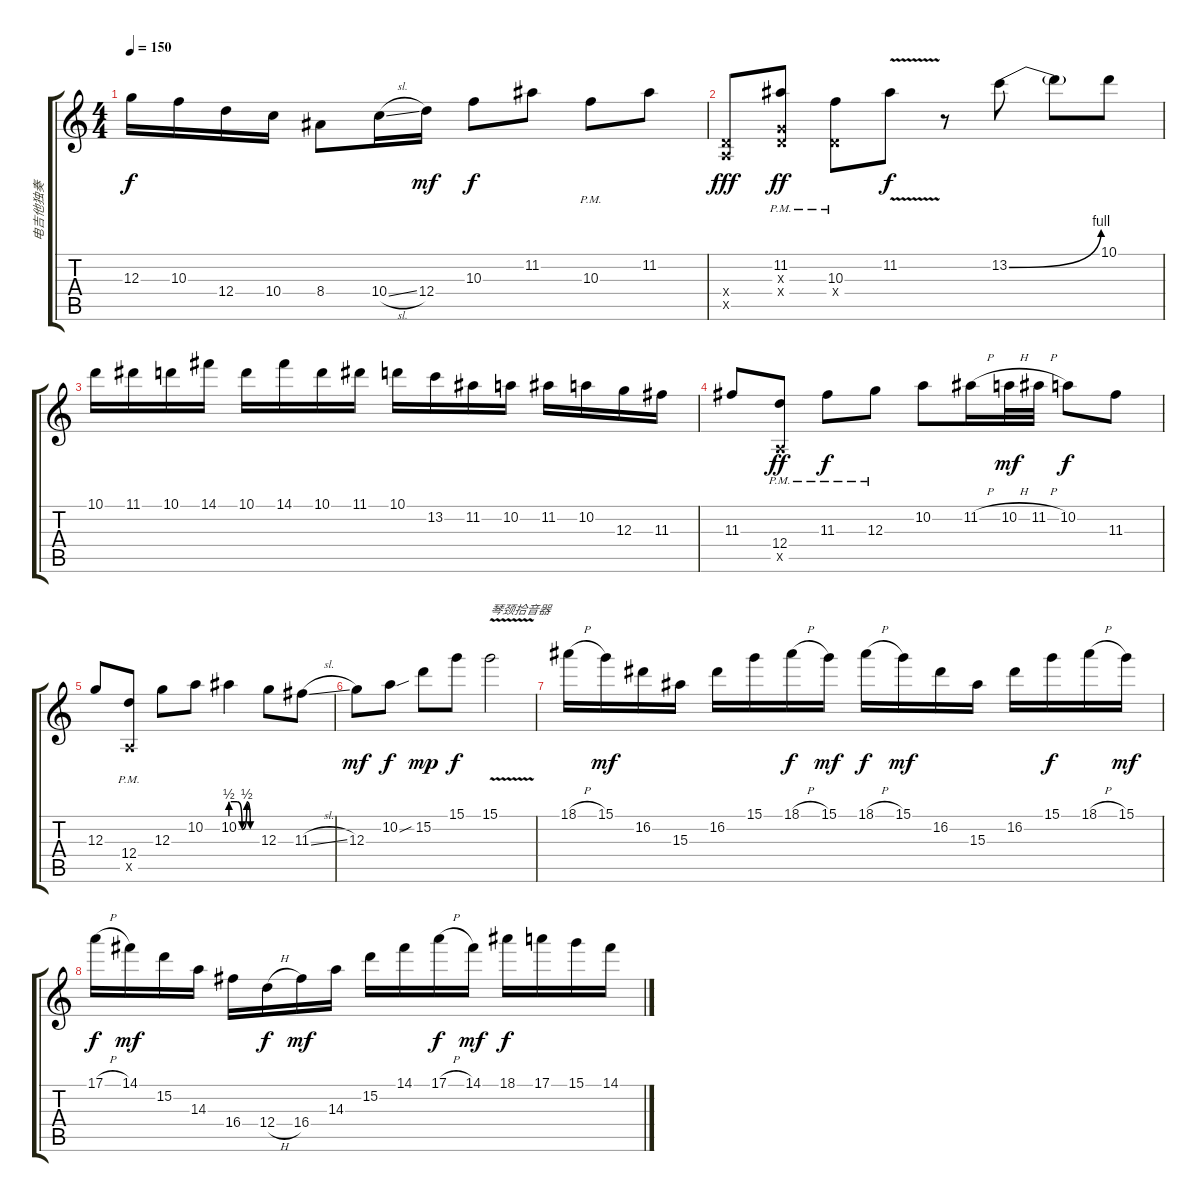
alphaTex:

\track ("电吉他独奏" "电吉他独奏") {instrument overdrivenguitar}
\staff {score tabs}
\tuning (E4 B3 G3 D3 A2 E2) {hide}
\ts (4 4)
\tempo 150
\clef g2
\ks c
12.3.16{dy f} 10.3.16 12.4.16 10.4.16 8.4.8 10.4{sl}.16 12.4.16{dy mf} 10.3.8{dy f} 11.2.8 10.3{pm}.8 11.2.8 |
(0.4{x} 0.5{x}).8{dy fff} (11.2{pm} 0.3{x} 0.4{x}).8{dy ff} (10.3{pm} 0.4{x}).8 11.2{v}.8{dy f} r.8 13.2{be (bend 0 0 60 4)}.8 13.2{t}.8 10.1.8 |
10.1.16 11.1.16 10.1.16 14.1.16 10.1.16 14.1.16 10.1.16 11.1.16 10.1.16 13.2.16 11.2.16 10.2.16 11.2.16 10.2.16 12.3.16 11.3.16 |
11.3.8 (12.4{pm} 0.5{x}).8{dy ff} 11.3{pm}.8{dy f} 12.3{pm}.8 10.2.8 11.2{h}.16 10.2{h}.32{dy mf} 11.2{h}.32 10.2.8{dy f} 11.3.8 |
12.3.8 (12.4{pm} 0.5{x}).8 12.3.8 10.2.8 10.2{be (custom 0 2 15 2 26 0 37 2 45 0 60 0)}.4 12.3.8 11.3{sl}.8 |
12.3.8{dy mf} 10.2{sou}.8{dy f} 15.2.8{dy mp} 15.1.8{dy f} 15.1{v}.2{txt "琴颈拾音器"} |
18.1{h}.16 15.1.16{dy mf} 16.2.16 15.3.16 16.2.16 15.1.16{txt ""} 18.1{h}.16{dy f} 15.1.16{dy mf} 18.1{h}.16{dy f} 15.1.16{dy mf} 16.2.16 15.3.16 16.2.16 15.1.16{dy f} 18.1{h}.16 15.1.16{dy mf} |
17.1{h}.16{dy f} 14.1.16{dy mf} 15.2.16 14.3.16 16.4.16 12.4{h}.16{dy f} 16.4.16{dy mf} 14.3.16 15.2.16 14.1.16 17.1{h}.16{dy f} 14.1.16{dy mf} 18.1.16{dy f} 17.1.16 15.1.16 14.1.16
